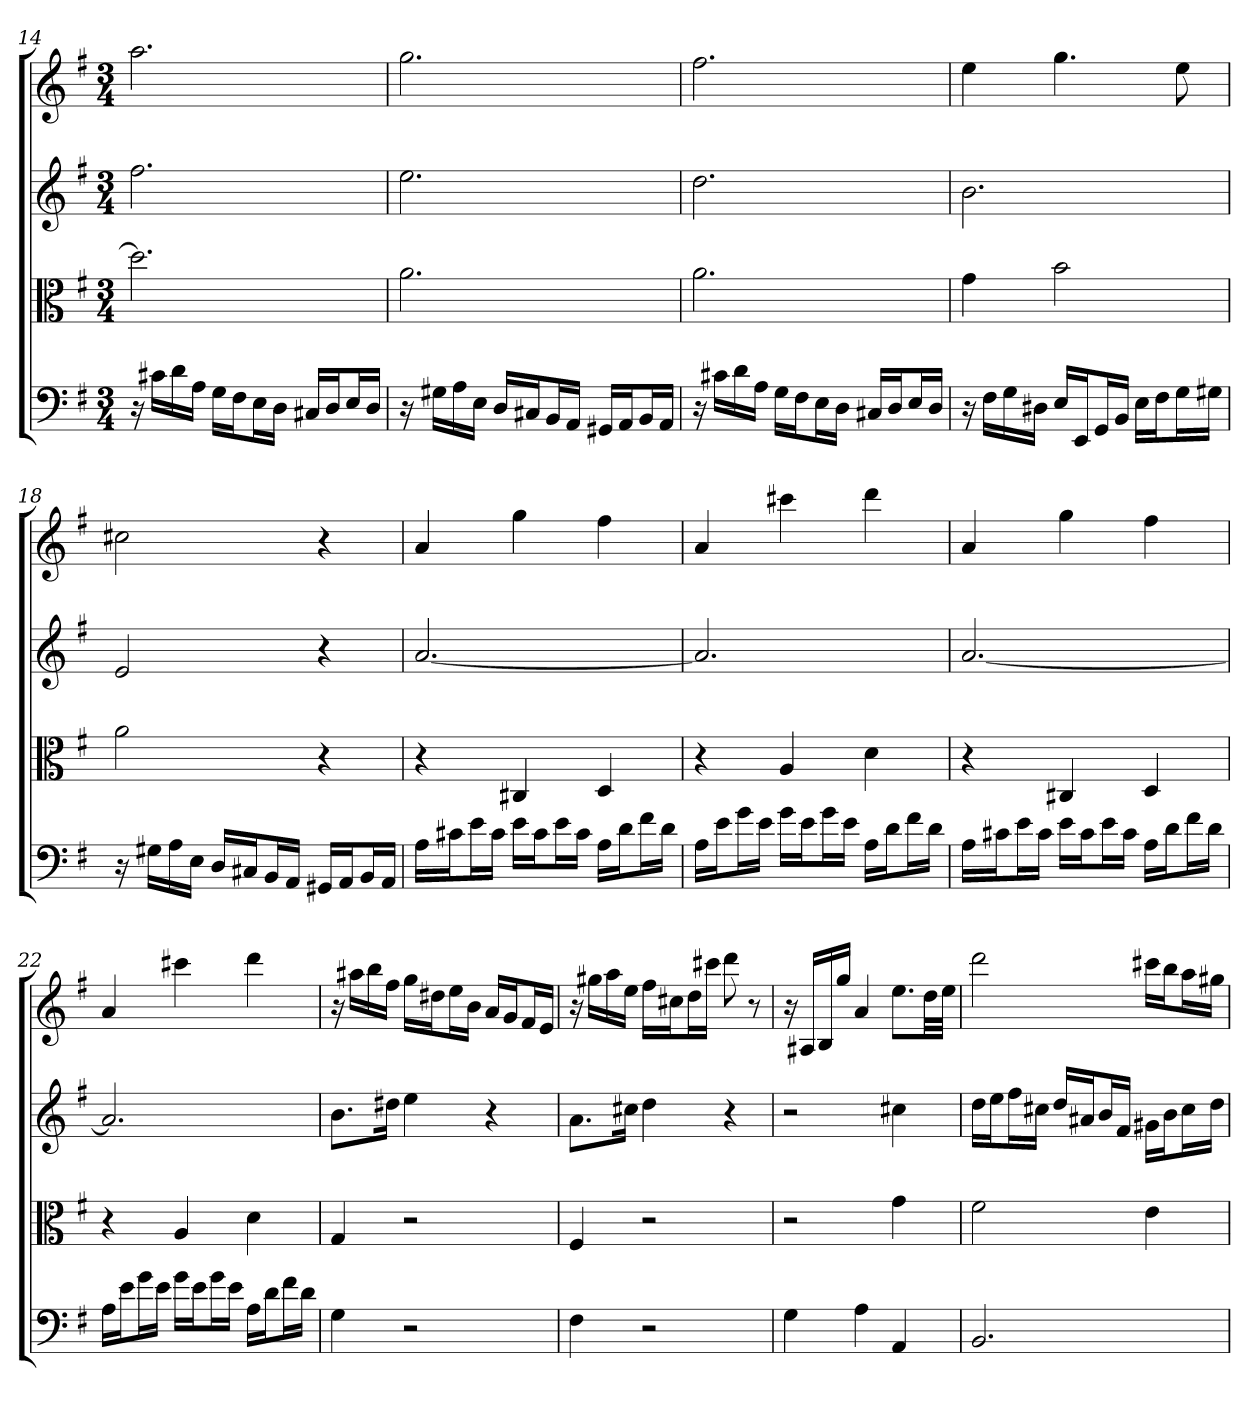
**kern	**kern	**kern	**kern
*part4	*part3	*part2	*part1
*staff4	*staff3	*staff2	*staff1
*clefF4	*clefC3	*	*
*k[f#]	*k[f#]	*k[f#]	*k[f#]
*G:	*G:	*G:	*G:
*M3/4	*M3/4	*M3/4	*M3/4
=14	=14	=14	=14
16r	2.dd]	2.ff#	2.aa
16c#X\LL	.	.	.
16d\	.	.	.
16A\JJ	.	.	.
16G\LL	.	.	.
16F#\J	.	.	.
16E\L	.	.	.
16D\JJ	.	.	.
16C#X/LL	.	.	.
16D/J	.	.	.
16E/L	.	.	.
16D/JJ	.	.	.
=15	=15	=15	=15
16r	2.a	2.ee	2.gg
16G#X\LL	.	.	.
16A\	.	.	.
16E\JJ	.	.	.
16D/LL	.	.	.
16C#X/J	.	.	.
16BB/L	.	.	.
16AA/JJ	.	.	.
16GG#X/LL	.	.	.
16AA/J	.	.	.
16BB/L	.	.	.
16AA/JJ	.	.	.
=16	=16	=16	=16
16r	2.a	2.dd	2.ff#
16c#X\LL	.	.	.
16d\	.	.	.
16A\JJ	.	.	.
16G\LL	.	.	.
16F#\J	.	.	.
16E\L	.	.	.
16D\JJ	.	.	.
16C#X/LL	.	.	.
16D/J	.	.	.
16E/L	.	.	.
16D/JJ	.	.	.
=17	=17	=17	=17
16r	4g	2.b	4ee
16F#\LL	.	.	.
16G\	.	.	.
16D#X\JJ	.	.	.
16E/LL	2b	.	4.gg
16EE/J	.	.	.
16GG/L	.	.	.
16BB/JJ	.	.	.
16E\LL	.	.	.
16F#\J	.	.	.
16G\L	.	.	8ee
16G#X\JJ	.	.	.
=18	=18	=18	=18
16r	2a	2e	2cc#X
16G#X\LL	.	.	.
16A\	.	.	.
16E\JJ	.	.	.
16D/LL	.	.	.
16C#X/J	.	.	.
16BB/L	.	.	.
16AA/JJ	.	.	.
16GG#X/LL	4r	4r	4r
16AA/J	.	.	.
16BB/L	.	.	.
16AA/JJ	.	.	.
=19	=19	=19	=19
16A\LL	4r	[2.a	4a
16c#X\J	.	.	.
16e\L	.	.	.
16c#\JJ	.	.	.
16e\LL	4C#X	.	4gg
16c#\J	.	.	.
16e\L	.	.	.
16c#\JJ	.	.	.
16A\LL	4D	.	4ff#
16d\J	.	.	.
16f#\L	.	.	.
16d\JJ	.	.	.
=20	=20	=20	=20
16A\LL	4r	2.a]	4a
16e\J	.	.	.
16g\L	.	.	.
16e\JJ	.	.	.
16g\LL	4A	.	4ccc#X
16e\J	.	.	.
16g\L	.	.	.
16e\JJ	.	.	.
16A\LL	4d	.	4ddd
16d\J	.	.	.
16f#\L	.	.	.
16d\JJ	.	.	.
=21	=21	=21	=21
16A\LL	4r	[2.a	4a
16c#X\J	.	.	.
16e\L	.	.	.
16c#\JJ	.	.	.
16e\LL	4C#X	.	4gg
16c#\J	.	.	.
16e\L	.	.	.
16c#\JJ	.	.	.
16A\LL	4D	.	4ff#
16d\J	.	.	.
16f#\L	.	.	.
16d\JJ	.	.	.
=22	=22	=22	=22
16A\LL	4r	2.a]	4a
16e\J	.	.	.
16g\L	.	.	.
16e\JJ	.	.	.
16g\LL	4A	.	4ccc#X
16e\J	.	.	.
16g\L	.	.	.
16e\JJ	.	.	.
16A\LL	4d	.	4ddd
16d\J	.	.	.
16f#\L	.	.	.
16d\JJ	.	.	.
=23	=23	=23	=23
4G	4G	8.bL	16r
.	.	.	16aa#XLL
.	.	.	16bb
.	.	16dd#XJk	16ff#JJ
2r	2r	4ee	16ggLL
.	.	.	16dd#XJ
.	.	.	16eeL
.	.	.	16bJJ
.	.	4r	16aLL
.	.	.	16gJ
.	.	.	16f#L
.	.	.	16eJJ
=24	=24	=24	=24
4F#	4F#	8.aL	16r
.	.	.	16gg#XLL
.	.	.	16aa
.	.	16cc#XJk	16eeJJ
2r	2r	4dd	16ff#LL
.	.	.	16cc#XJ
.	.	.	16ddL
.	.	.	16ccc#XJJ
.	.	4r	8ddd
.	.	.	8r
=25	=25	=25	=25
4G	2r	2r	16r
.	.	.	16A#XLL
.	.	.	16B
.	.	.	16ggJJ
4A	.	.	4a
4AA	4g	4cc#X	8.eeL
.	.	.	32ddLL
.	.	.	32eeJJJ
=26	=26	=26	=26
2.BB	2f#	16ddLL	2ddd
.	.	16eeJ	.
.	.	16ff#L	.
.	.	16cc#XJJ	.
.	.	16ddLL	.
.	.	16a#XJ	.
.	.	16bL	.
.	.	16f#JJ	.
.	4e	16g#XLL	16ccc#XLL
.	.	16bJ	16bbJ
.	.	16cc#L	16aaL
.	.	16ddJJ	16gg#XJJ
=	=	=	=
*-	*-	*-	*-
